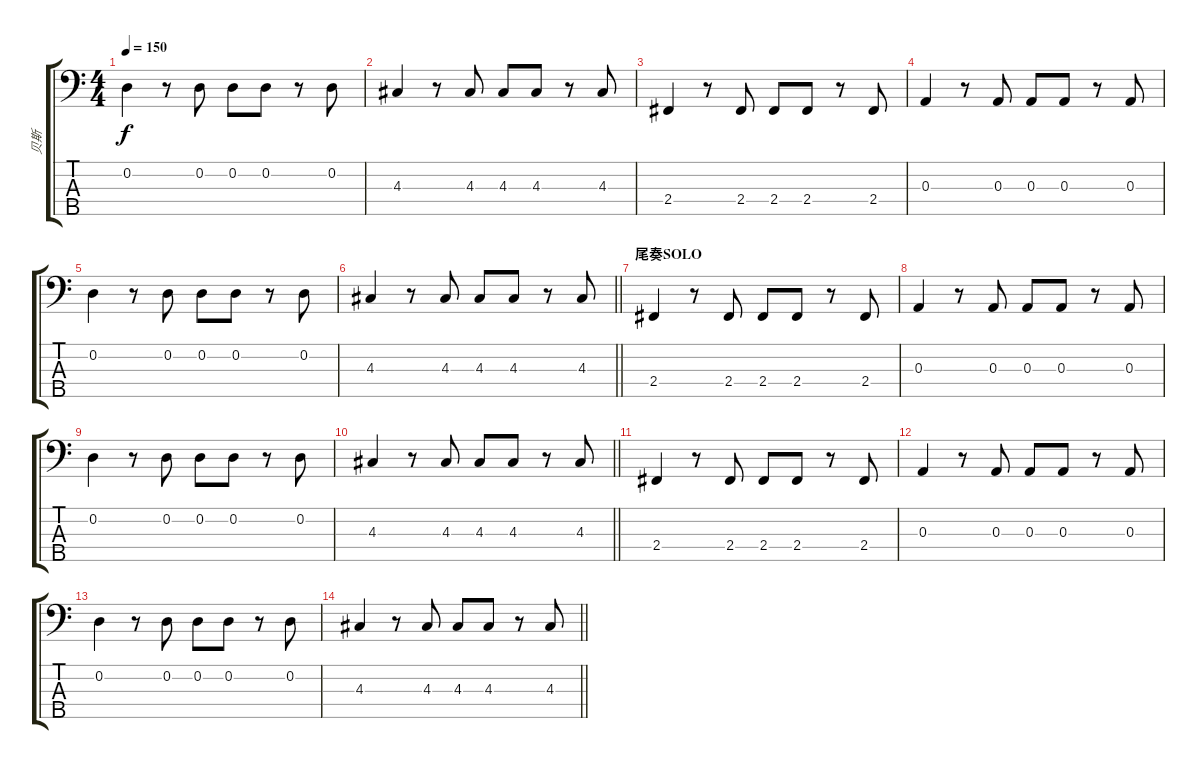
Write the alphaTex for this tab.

\track ("贝斯" "贝斯") {instrument electricbasspick}
\staff {score tabs}
\tuning (G2 D2 A1 E1 B0) {hide}
\ts (4 4)
\tempo 150
\clef f4
\ks c
0.2.4{dy f} r.8 0.2.8 0.2.8 0.2.8 r.8 0.2.8 |
4.3.4 r.8 4.3.8 4.3.8 4.3.8 r.8 4.3.8 |
2.4.4 r.8 2.4.8 2.4.8 2.4.8 r.8 2.4.8 |
0.3.4 r.8 0.3.8 0.3.8 0.3.8 r.8{txt ""} 0.3.8 |
0.2.4 r.8 0.2.8 0.2.8 0.2.8 r.8 0.2.8 |
\barLineRight lightlight
4.3.4 r.8 4.3.8 4.3.8 4.3.8 r.8 4.3.8 |
\section ("" "尾奏SOLO")
2.4.4 r.8 2.4.8 2.4.8 2.4.8 r.8 2.4.8 |
0.3.4 r.8 0.3.8 0.3.8 0.3.8 r.8 0.3.8 |
0.2.4 r.8 0.2.8 0.2.8 0.2.8 r.8 0.2.8 |
\barLineRight lightlight
4.3.4 r.8 4.3.8 4.3.8 4.3.8 r.8 4.3.8 |
2.4.4 r.8 2.4.8 2.4.8 2.4.8 r.8 2.4.8 |
0.3.4 r.8 0.3.8 0.3.8 0.3.8 r.8 0.3.8 |
0.2.4 r.8 0.2.8 0.2.8 0.2.8 r.8 0.2.8 |
\barLineRight lightlight
4.3.4 r.8 4.3.8 4.3.8 4.3.8 r.8 4.3.8
